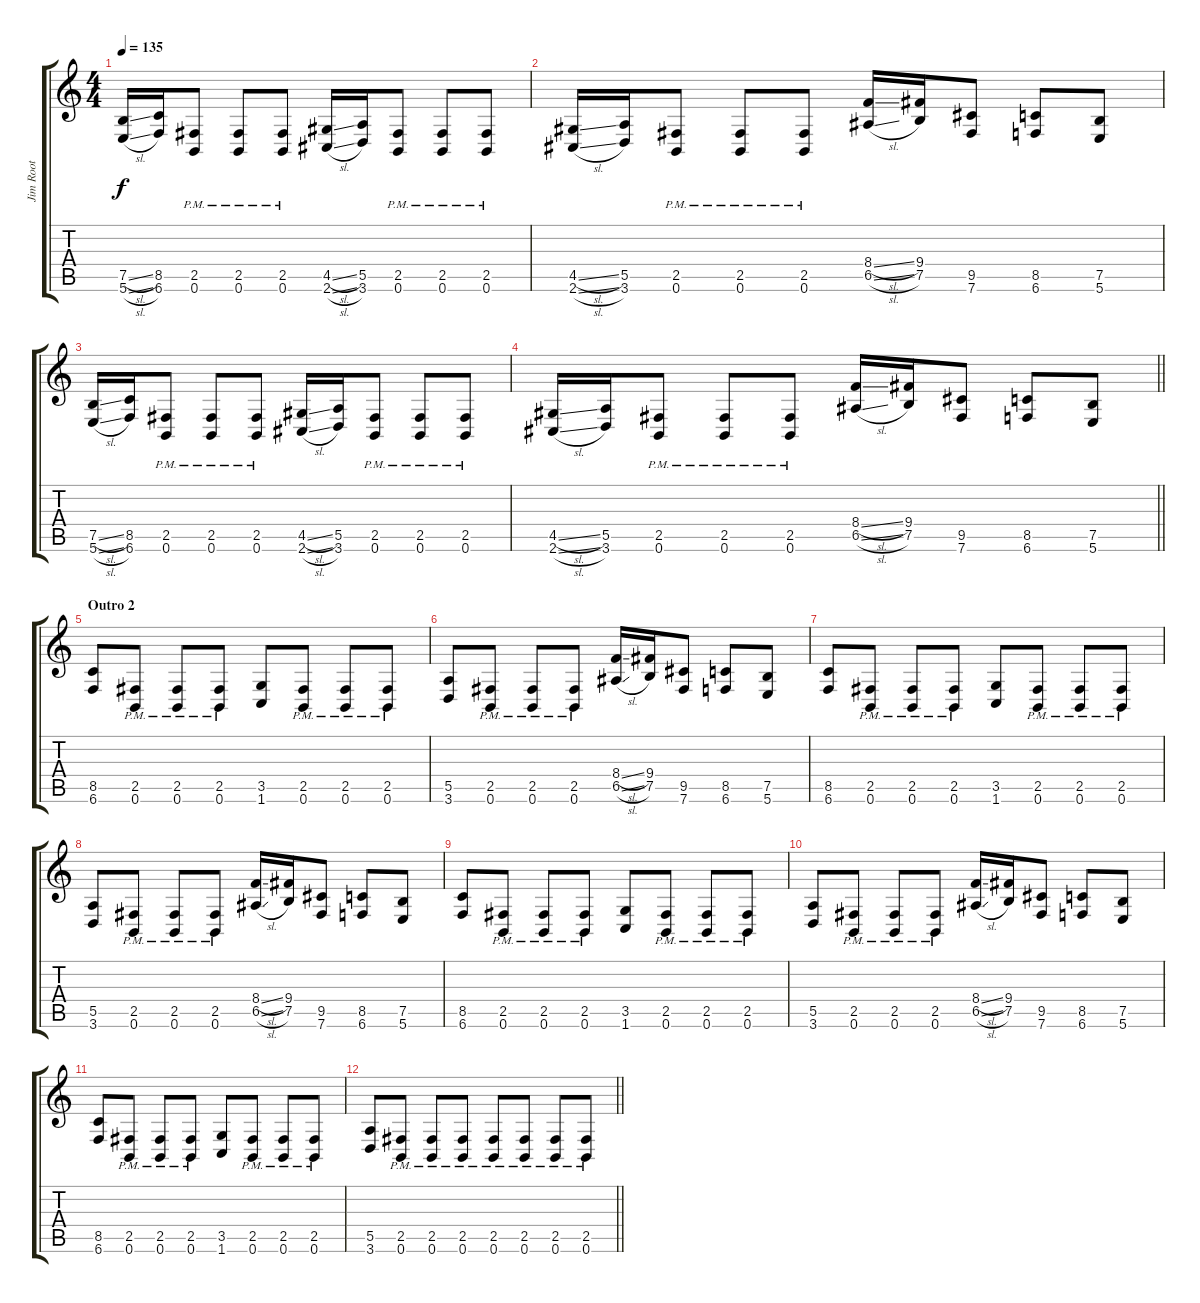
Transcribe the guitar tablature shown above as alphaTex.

\track ("Jim Root" "Jim Root") {instrument distortionguitar}
\staff {score tabs}
\tuning (B3 Gb3 D3 A2 E2 B1) {hide}
\ts (4 4)
\tempo 135
\clef g2
\ks c
(7.5{sl} 5.6{sl}).16{dy f} (8.5 6.6).16 (2.5{pm} 0.6{pm}).8 (2.5{pm} 0.6{pm}).8 (2.5{pm} 0.6{pm}).8 (4.5{sl} 2.6{sl}).16 (5.5 3.6).16 (2.5{pm} 0.6{pm}).8 (2.5{pm} 0.6{pm}).8 (2.5{pm} 0.6{pm}).8 |
(4.5{sl} 2.6{sl}).16 (5.5 3.6).16 (2.5{pm} 0.6{pm}).8 (2.5{pm} 0.6{pm}).8 (2.5{pm} 0.6{pm}).8 (8.4{sl} 6.5{sl}).16 (9.4 7.5).16 (9.5 7.6).8 (8.5 6.6).8 (7.5 5.6).8 |
(7.5{sl} 5.6{sl}).16 (8.5 6.6).16 (2.5{pm} 0.6{pm}).8 (2.5{pm} 0.6{pm}).8 (2.5{pm} 0.6{pm}).8 (4.5{sl} 2.6{sl}).16 (5.5 3.6).16 (2.5{pm} 0.6{pm}).8 (2.5{pm} 0.6{pm}).8 (2.5{pm} 0.6{pm}).8 |
\barLineRight lightlight
(4.5{sl} 2.6{sl}).16 (5.5 3.6).16 (2.5{pm} 0.6{pm}).8 (2.5{pm} 0.6{pm}).8 (2.5{pm} 0.6{pm}).8 (8.4{sl} 6.5{sl}).16 (9.4 7.5).16 (9.5 7.6).8 (8.5 6.6).8 (7.5 5.6).8 |
\section ("" "Outro 2")
(8.5 6.6).8 (2.5{pm} 0.6{pm}).8 (2.5{pm} 0.6{pm}).8 (2.5{pm} 0.6{pm}).8 (3.5 1.6).8 (2.5{pm} 0.6{pm}).8 (2.5{pm} 0.6{pm}).8 (2.5{pm} 0.6{pm}).8 |
(5.5 3.6).8 (2.5{pm} 0.6{pm}).8 (2.5{pm} 0.6{pm}).8 (2.5{pm} 0.6{pm}).8 (8.4{sl} 6.5{sl}).16 (9.4 7.5).16 (9.5 7.6).8 (8.5 6.6).8 (7.5 5.6).8 |
(8.5 6.6).8 (2.5{pm} 0.6{pm}).8 (2.5{pm} 0.6{pm}).8 (2.5{pm} 0.6{pm}).8 (3.5 1.6).8 (2.5{pm} 0.6{pm}).8 (2.5{pm} 0.6{pm}).8 (2.5{pm} 0.6{pm}).8 |
(5.5 3.6).8 (2.5{pm} 0.6{pm}).8 (2.5{pm} 0.6{pm}).8 (2.5{pm} 0.6{pm}).8 (8.4{sl} 6.5{sl}).16 (9.4 7.5).16 (9.5 7.6).8 (8.5 6.6).8 (7.5 5.6).8 |
(8.5 6.6).8 (2.5{pm} 0.6{pm}).8 (2.5{pm} 0.6{pm}).8 (2.5{pm} 0.6{pm}).8 (3.5 1.6).8 (2.5{pm} 0.6{pm}).8 (2.5{pm} 0.6{pm}).8 (2.5{pm} 0.6{pm}).8 |
(5.5 3.6).8 (2.5{pm} 0.6{pm}).8 (2.5{pm} 0.6{pm}).8 (2.5{pm} 0.6{pm}).8 (8.4{sl} 6.5{sl}).16 (9.4 7.5).16 (9.5 7.6).8 (8.5 6.6).8 (7.5 5.6).8 |
(8.5 6.6).8 (2.5{pm} 0.6{pm}).8 (2.5{pm} 0.6{pm}).8 (2.5{pm} 0.6{pm}).8 (3.5 1.6).8 (2.5{pm} 0.6{pm}).8 (2.5{pm} 0.6{pm}).8 (2.5{pm} 0.6{pm}).8 |
\barLineRight lightlight
(5.5 3.6).8 (2.5{pm} 0.6{pm}).8 (2.5{pm} 0.6{pm}).8 (2.5{pm} 0.6{pm}).8 (2.5{pm} 0.6{pm}).8 (2.5{pm} 0.6{pm}).8 (2.5{pm} 0.6{pm}).8 (2.5{pm} 0.6{pm}).8
